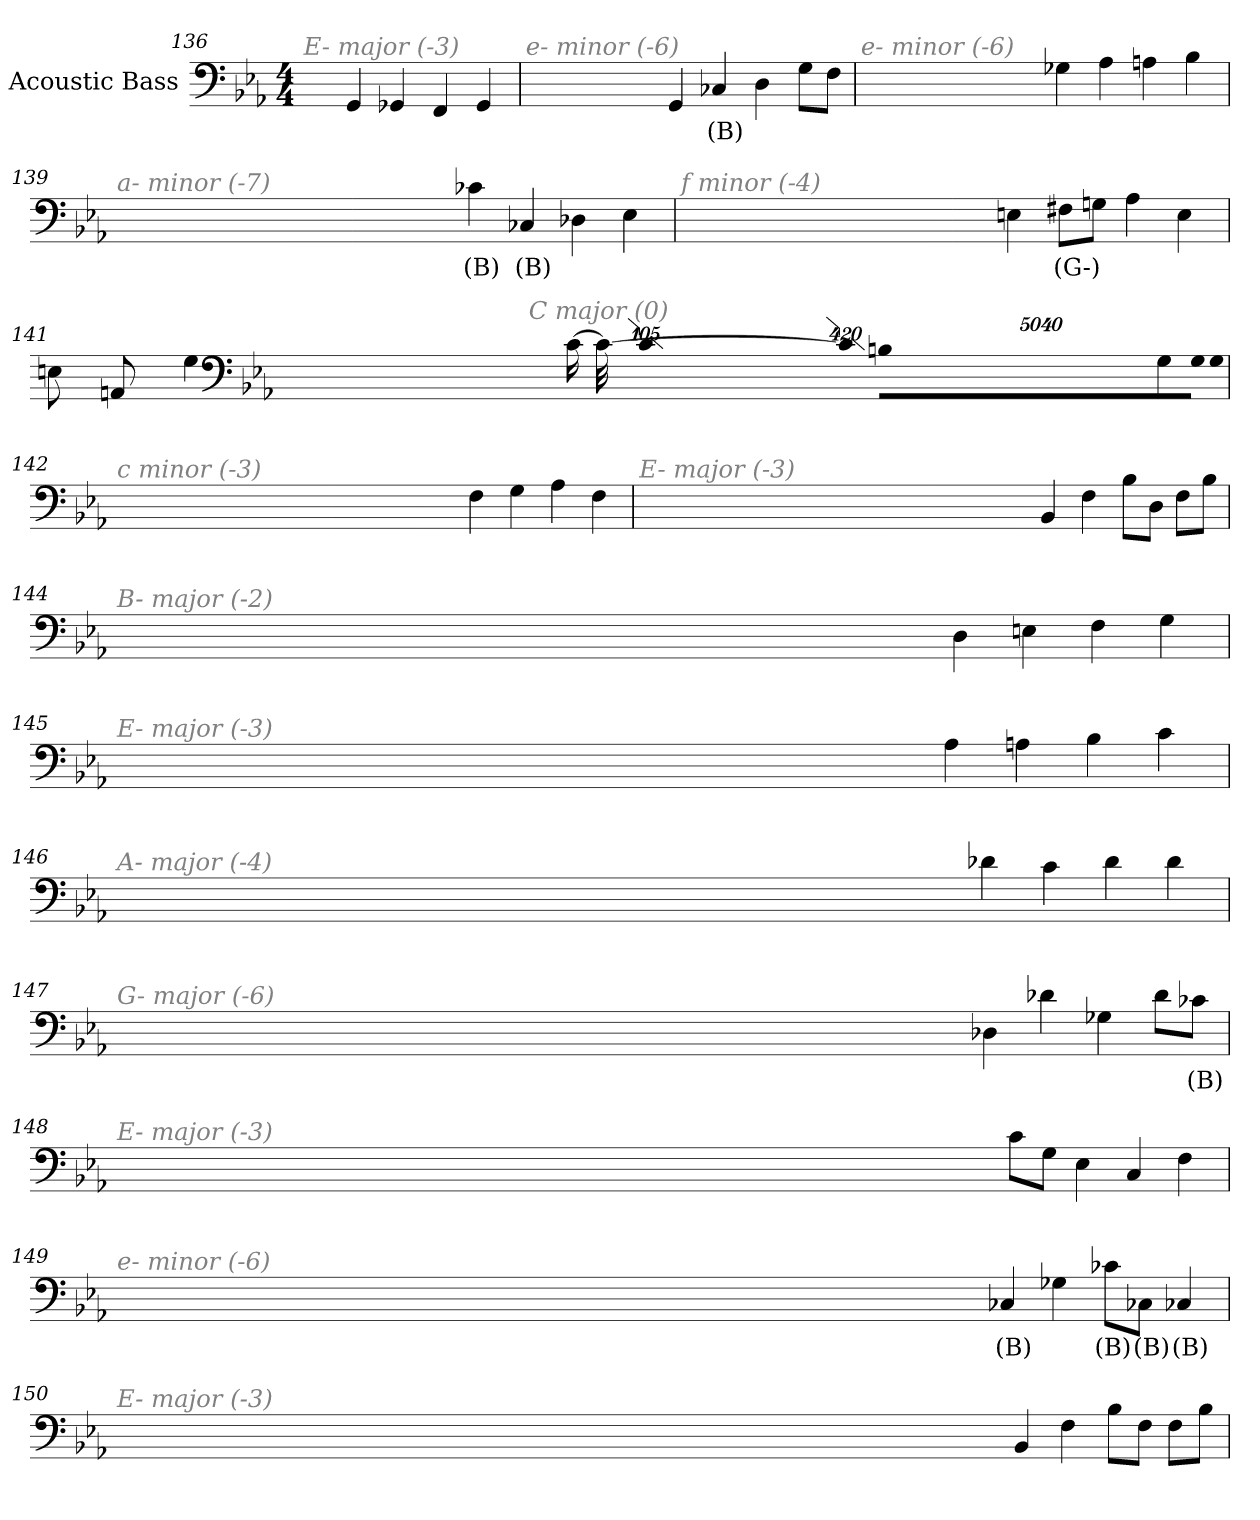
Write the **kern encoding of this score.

**kern	**text
*part1	*part1
*staff1	*staff1
*I"Acoustic Bass	*
*clefF4	*
*ITrd7c12	*
*k[b-e-a-]	*
*E-:	*
*M4/4	*
=136	=136
!LO:TX:i:color=#808080:t=E- major (-3)	!
4GGG	.
4GGG-X	.
4FFF	.
4GGG-	.
=137	=137
!LO:TX:i:color=#808080:t=e- minor (-6)	!
4GGG	.
4CC-Xi	(B)
4DD	.
8GGL	.
8FFJ	.
=138	=138
!LO:TX:i:color=#808080:t=e- minor (-6)	!
4GG-X	.
4AA-	.
4AAn	.
4BB-	.
=139	=139
!LO:TX:i:color=#808080:t=a- minor (-7)	!
4C-Xi	(B)
4CC-Xi	(B)
4DD-X	.
4EE-	.
=140	=140
!LO:TX:i:color=#808080:t=f minor (-4)	!
4EEn	.
8FF#XiL	(G-)
8GGnJ	.
4AA-	.
4EE	.
=141	=141
!LO:TX:i:color=#808080:t=C major (0)	!
4GG	.
!LO:N:vis=8	!
40320%3347GGL	.
!LO:N:vis=8	!
40320%3347GG	.
!LO:N:vis=8	!
40320%3347BBnJ	.
!LO:N:vis=1024	!
[13440%13CL	.
16CL_	.
32CL_	.
!LO:N:vis=1024%31	!
13440%407CL]	.
8GGJ	.
8EEnL	.
8AAAnJ	.
=142	=142
!LO:TX:i:color=#808080:t=c minor (-3)	!
4FF	.
4GG	.
4AA-	.
4FF	.
=143	=143
!LO:TX:i:color=#808080:t=E- major (-3)	!
4BBB-	.
4FF	.
8BB-L	.
8DDJ	.
8FFL	.
8BB-J	.
=144	=144
!LO:TX:i:color=#808080:t=B- major (-2)	!
4DD	.
4EEn	.
4FF	.
4GG	.
=145	=145
!LO:TX:i:color=#808080:t=E- major (-3)	!
4AA-	.
4AAn	.
4BB-	.
4C	.
=146	=146
!LO:TX:i:color=#808080:t=A- major (-4)	!
4D-X	.
4C	.
4D-	.
4D-	.
=147	=147
!LO:TX:i:color=#808080:t=G- major (-6)	!
4DD-X	.
4D-X	.
4GG-X	.
8D-L	.
8C-XiJ	(B)
=148	=148
!LO:TX:i:color=#808080:t=E- major (-3)	!
8CL	.
8GGJ	.
4EE-	.
4CC	.
4FF	.
=149	=149
!LO:TX:i:color=#808080:t=e- minor (-6)	!
4CC-Xi	(B)
4GG-X	.
8C-XiL	(B)
8CC-XiJ	(B)
4CC-Xi	(B)
=150	=150
!LO:TX:i:color=#808080:t=E- major (-3)	!
4BBB-	.
4FF	.
8BB-L	.
8FFJ	.
8FFL	.
8BB-J	.
=	=
*-	*-
